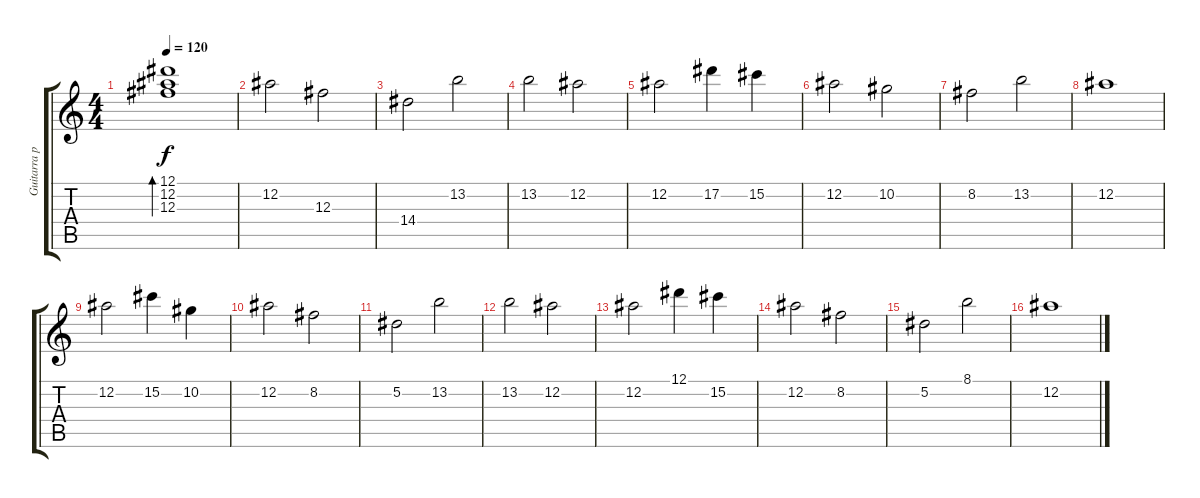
\track ("Guitarra principal" "Guitarra p") {instrument acousticguitarsteel}
\staff {score tabs}
\tuning (Eb4 Bb3 Gb3 Db3 Ab2 Eb2) {hide}
\ts (4 4)
\tempo 120
\clef g2
\ks c
(12.1 12.2 12.3).1{bd 240 dy f} |
12.2.2 12.3.2 |
14.4.2 13.2.2 |
13.2.2 12.2.2 |
12.2.2 17.2.4 15.2.4 |
12.2.2 10.2.2 |
8.2.2 13.2.2 |
12.2.1 |
12.2.2 15.2.4 10.2.4 |
12.2.2 8.2.2 |
5.2.2 13.2.2 |
13.2.2 12.2.2 |
12.2.2 12.1.4 15.2.4 |
12.2.2 8.2.2 |
5.2.2 8.1.2 |
12.2.1
